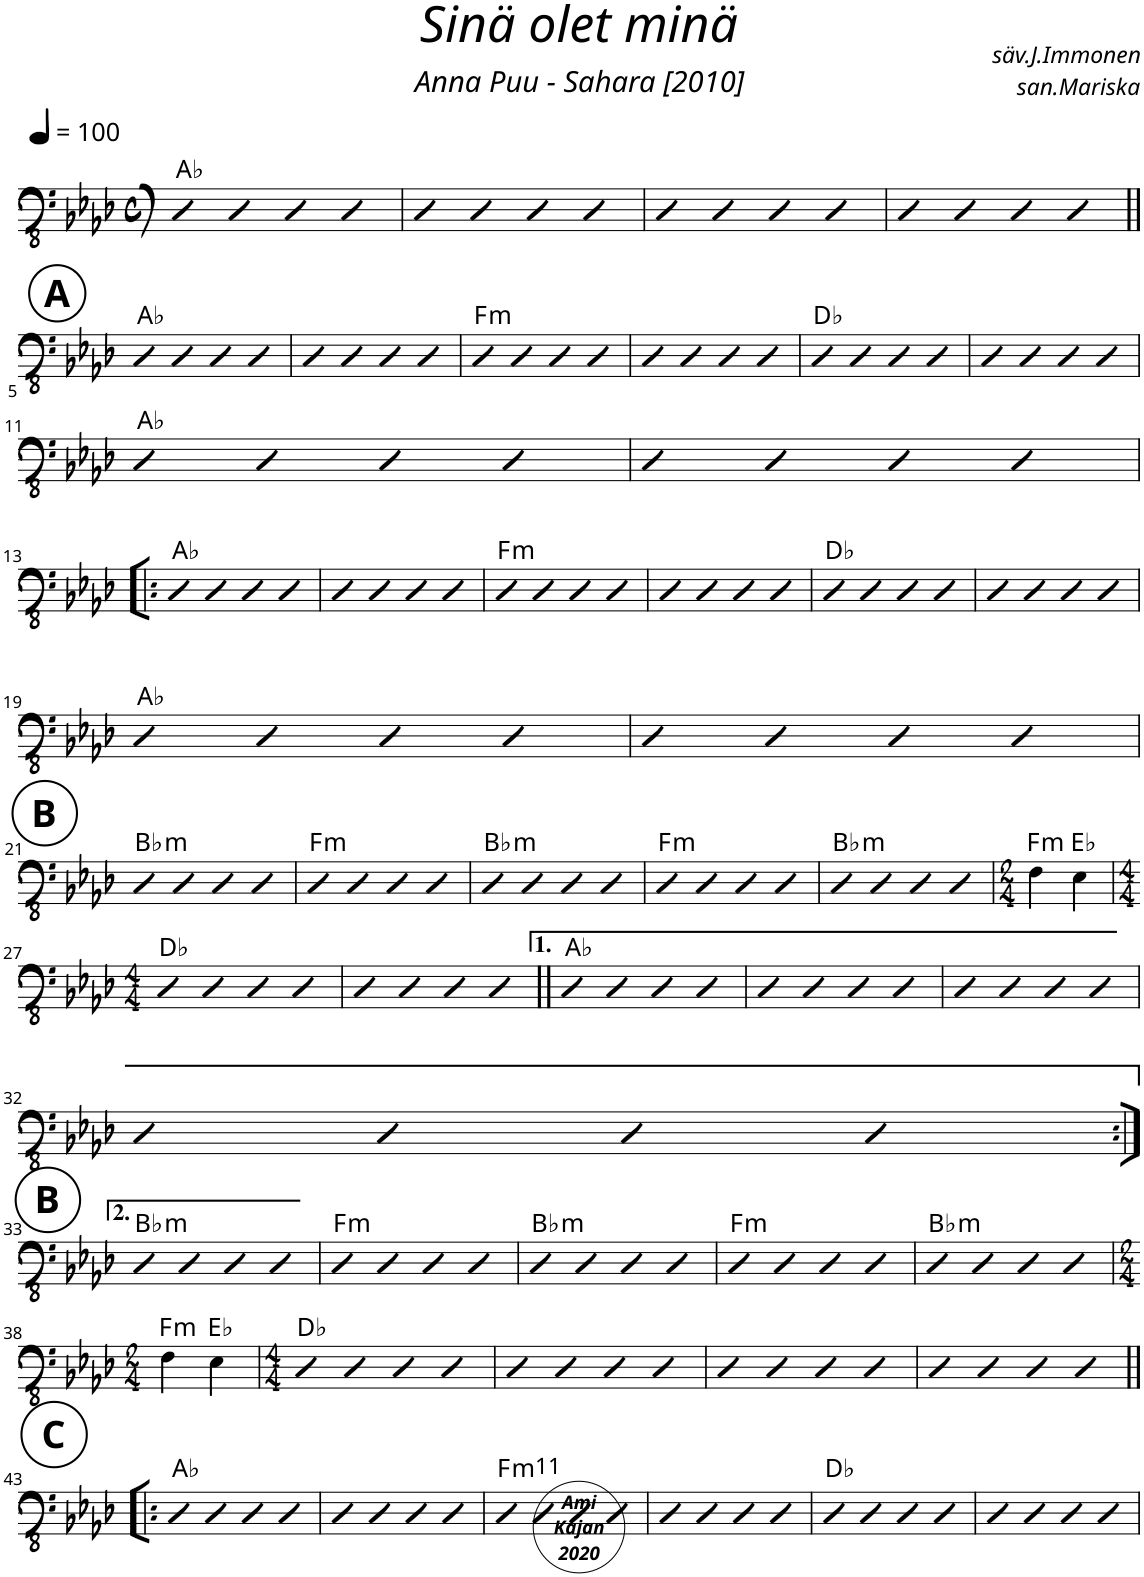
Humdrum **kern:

**kern	**harte
*part1	*part1
*staff1	*
*I"Acoustic Bass	*
*I'Bass	*
*clefFv4	*
*k[b-e-a-d-]	*
*M4/4	*
*met(c)	*
*MM100	*
=1	=1
4DD-	Ab:maj
4DD-	.
4DD-	.
4DD-	.
=2	=2
4DD-	.
4DD-	.
4DD-	.
4DD-	.
=3	=3
4DD-	.
4DD-	.
4DD-	.
4DD-	.
=4	=4
4DD-	.
4DD-	.
4DD-	.
4DD-	.
!!LO:LB:g=z
!!LO:REH:place=s1:a:B:cj:enc=circle:fs=18:t=A
=5||	=5||
4DD-	Ab:maj
4DD-	.
4DD-	.
4DD-	.
=6	=6
4DD-	.
4DD-	.
4DD-	.
4DD-	.
=7	=7
!	!LO:H:kt=m
4DD-	F:min
4DD-	.
4DD-	.
4DD-	.
=8	=8
4DD-	.
4DD-	.
4DD-	.
4DD-	.
=9	=9
4DD-	Db:maj
4DD-	.
4DD-	.
4DD-	.
=10	=10
4DD-	.
4DD-	.
4DD-	.
4DD-	.
!!LO:LB:g=z
=11	=11
4DD-	Ab:maj
4DD-	.
4DD-	.
4DD-	.
=12	=12
4DD-	.
4DD-	.
4DD-	.
4DD-	.
!!LO:LB:g=z
=13!|:	=13!|:
4DD-	Ab:maj
4DD-	.
4DD-	.
4DD-	.
=14	=14
4DD-	.
4DD-	.
4DD-	.
4DD-	.
=15	=15
!	!LO:H:kt=m
4DD-	F:min
4DD-	.
4DD-	.
4DD-	.
=16	=16
4DD-	.
4DD-	.
4DD-	.
4DD-	.
=17	=17
4DD-	Db:maj
4DD-	.
4DD-	.
4DD-	.
=18	=18
4DD-	.
4DD-	.
4DD-	.
4DD-	.
!!LO:LB:g=z
=19	=19
4DD-	Ab:maj
4DD-	.
4DD-	.
4DD-	.
=20	=20
4DD-	.
4DD-	.
4DD-	.
4DD-	.
!!LO:LB:g=z
!!LO:REH:place=s1:a:B:cj:enc=circle:fs=18:t=B
=21	=21
!	!LO:H:kt=m
4DD-	Bb:min
4DD-	.
4DD-	.
4DD-	.
=22	=22
!	!LO:H:kt=m
4DD-	F:min
4DD-	.
4DD-	.
4DD-	.
=23	=23
!	!LO:H:kt=m
4DD-	Bb:min
4DD-	.
4DD-	.
4DD-	.
=24	=24
!	!LO:H:kt=m
4DD-	F:min
4DD-	.
4DD-	.
4DD-	.
=25	=25
!	!LO:H:kt=m
4DD-	Bb:min
4DD-	.
4DD-	.
4DD-	.
=26	=26
*M2/4	*
!	!LO:H:kt=m
4FF\	F:min
4EE-\	Eb:maj
!!LO:LB:g=z
=27	=27
*M4/4	*
4DD-	Db:maj
4DD-	.
4DD-	.
4DD-	.
=28	=28
4DD-	.
4DD-	.
4DD-	.
4DD-	.
=29||	=29||
4DD-	Ab:maj
4DD-	.
4DD-	.
4DD-	.
=30	=30
4DD-	.
4DD-	.
4DD-	.
4DD-	.
=31	=31
4DD-	.
4DD-	.
4DD-	.
4DD-	.
!!LO:LB:g=z
=32	=32
4DD-	.
4DD-	.
4DD-	.
4DD-	.
!!LO:LB:g=z
!!LO:REH:place=s1:a:B:cj:enc=circle:fs=18:t=B
=33:|!	=33:|!
!	!LO:H:kt=m
4DD-	Bb:min
4DD-	.
4DD-	.
4DD-	.
=34	=34
!	!LO:H:kt=m
4DD-	F:min
4DD-	.
4DD-	.
4DD-	.
=35	=35
!	!LO:H:kt=m
4DD-	Bb:min
4DD-	.
4DD-	.
4DD-	.
=36	=36
!	!LO:H:kt=m
4DD-	F:min
4DD-	.
4DD-	.
4DD-	.
=37	=37
!	!LO:H:kt=m
4DD-	Bb:min
4DD-	.
4DD-	.
4DD-	.
!!LO:LB:g=z
=38	=38
*M2/4	*
!	!LO:H:kt=m
4FF\	F:min
4EE-\	Eb:maj
=39	=39
*M4/4	*
4DD-	Db:maj
4DD-	.
4DD-	.
4DD-	.
=40	=40
4DD-	.
4DD-	.
4DD-	.
4DD-	.
=41	=41
4DD-	.
4DD-	.
4DD-	.
4DD-	.
=42	=42
4DD-	.
4DD-	.
4DD-	.
4DD-	.
!!LO:LB:g=z
!!LO:REH:place=s1:a:B:cj:enc=circle:fs=18:t=C
=43!|:	=43!|:
4DD-	Ab:maj
4DD-	.
4DD-	.
4DD-	.
=44	=44
4DD-	.
4DD-	.
4DD-	.
4DD-	.
=45	=45
!	!LO:H:kt=m11
4DD-	F:min9(11)
4DD-	.
4DD-	.
4DD-	.
=46	=46
4DD-	.
4DD-	.
4DD-	.
4DD-	.
=47	=47
4DD-	Db:maj
4DD-	.
4DD-	.
4DD-	.
=48	=48
4DD-	.
4DD-	.
4DD-	.
4DD-	.
=	=
*-	*-
